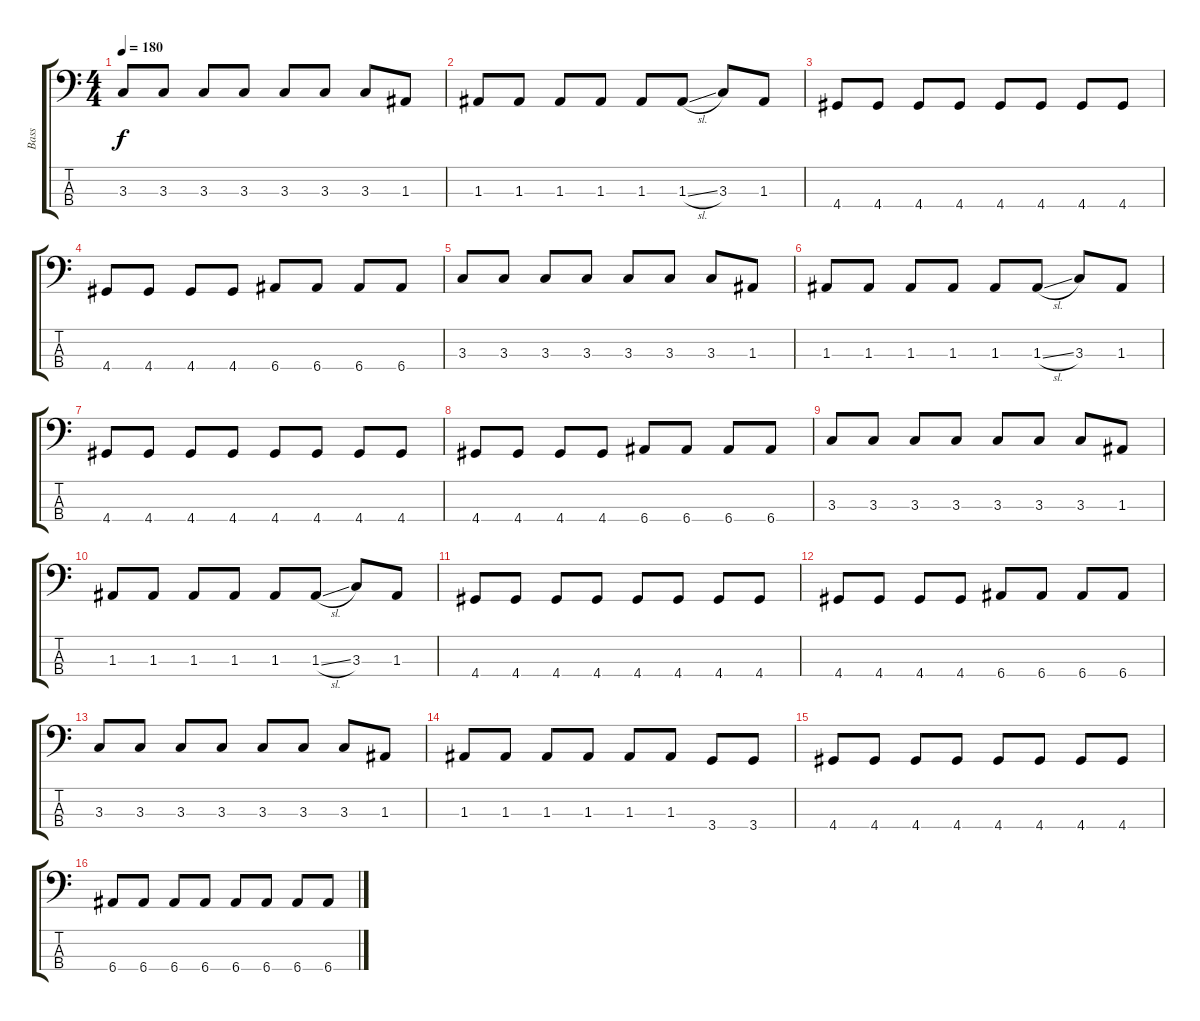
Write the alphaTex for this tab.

\track ("Bass" "Bass") {instrument electricbassfinger}
\staff {score tabs}
\tuning (G2 D2 A1 E1) {hide}
\ts (4 4)
\tempo 180
\clef f4
\ks c
3.3.8{dy f} 3.3.8 3.3.8 3.3.8 3.3.8 3.3.8 3.3.8 1.3.8 |
1.3.8 1.3.8 1.3.8 1.3.8 1.3.8 1.3{sl}.8 3.3.8 1.3.8 |
4.4.8 4.4.8 4.4.8 4.4.8 4.4.8 4.4.8 4.4.8 4.4.8 |
4.4.8 4.4.8 4.4.8 4.4.8 6.4.8 6.4.8 6.4.8 6.4.8 |
3.3.8 3.3.8 3.3.8 3.3.8 3.3.8 3.3.8 3.3.8 1.3.8 |
1.3.8 1.3.8 1.3.8 1.3.8 1.3.8 1.3{sl}.8 3.3.8 1.3.8 |
4.4.8 4.4.8 4.4.8 4.4.8 4.4.8 4.4.8 4.4.8 4.4.8 |
4.4.8 4.4.8 4.4.8 4.4.8 6.4.8 6.4.8 6.4.8 6.4.8 |
3.3.8 3.3.8 3.3.8 3.3.8 3.3.8 3.3.8 3.3.8 1.3.8 |
1.3.8 1.3.8 1.3.8 1.3.8 1.3.8 1.3{sl}.8 3.3.8 1.3.8 |
4.4.8 4.4.8 4.4.8 4.4.8 4.4.8 4.4.8 4.4.8 4.4.8 |
4.4.8 4.4.8 4.4.8 4.4.8 6.4.8 6.4.8 6.4.8 6.4.8 |
3.3.8 3.3.8 3.3.8 3.3.8 3.3.8 3.3.8 3.3.8 1.3.8 |
1.3.8 1.3.8 1.3.8 1.3.8 1.3.8 1.3.8 3.4.8 3.4.8 |
4.4.8 4.4.8 4.4.8 4.4.8 4.4.8 4.4.8 4.4.8 4.4.8 |
6.4.8 6.4.8 6.4.8 6.4.8 6.4.8 6.4.8 6.4.8 6.4.8
